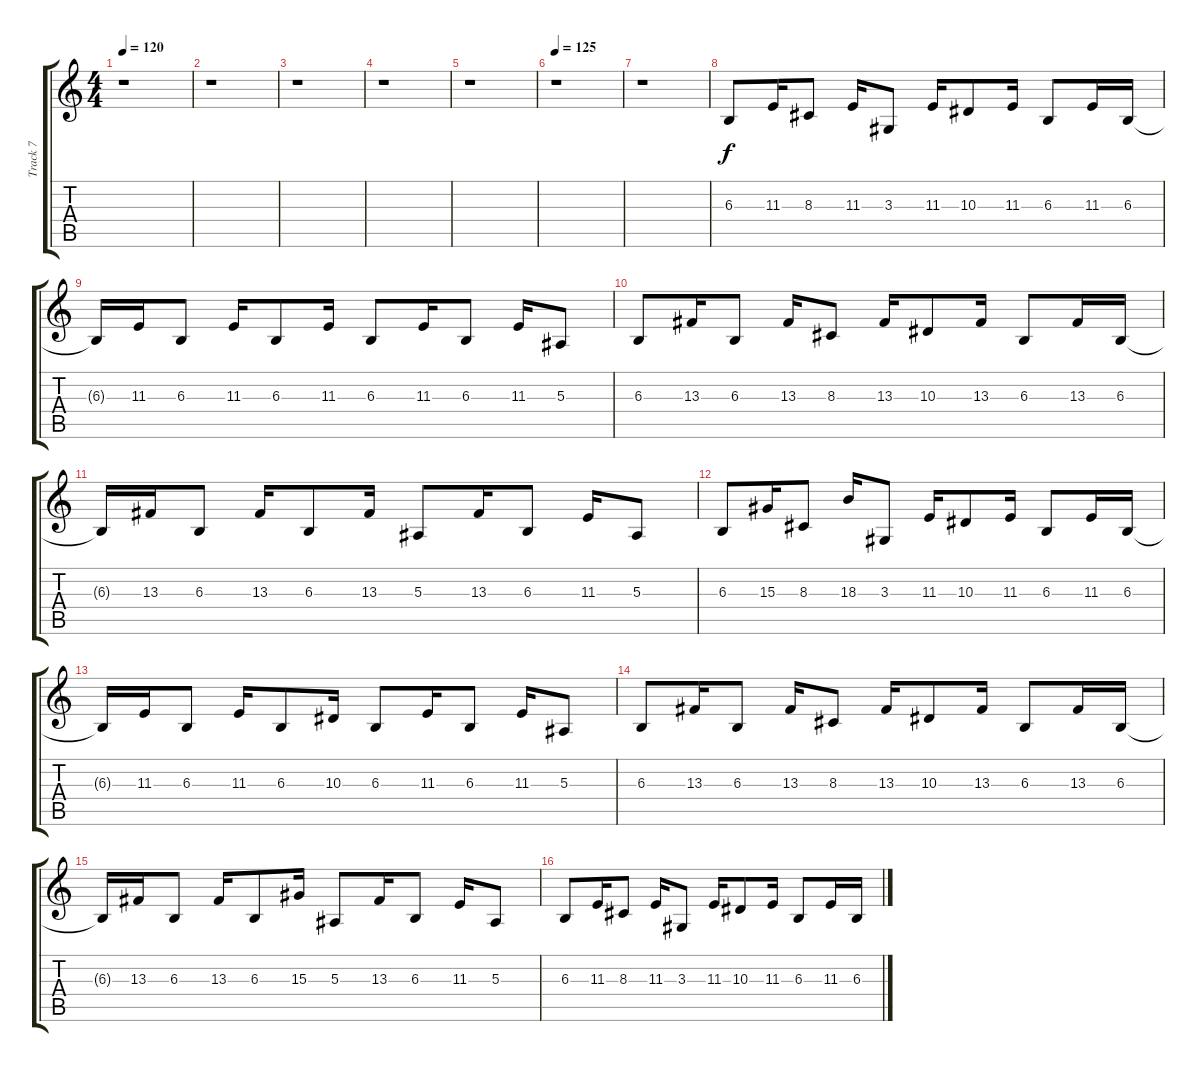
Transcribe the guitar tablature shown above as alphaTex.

\track ("Track 7" "Track 7") {instrument lead1square}
\staff {score tabs}
\tuning (D4 A3 F3 C3 G2 C2) {hide}
\ts (4 4)
\tempo 120
\clef g2
\ks c
r.1{dy f} |
r.1 |
r.1 |
r.1 |
r.1 |
\tempo 125
r.1 |
r.1 |
6.3.8 11.3.16 8.3.8 11.3.16 3.3.8 11.3.16 10.3.8 11.3.16 6.3.8 11.3.16 6.3.16 |
6.3{t}.16 11.3.16 6.3.8 11.3.16 6.3.8 11.3.16 6.3.8 11.3.16 6.3.8 11.3.16 5.3.8 |
6.3.8 13.3.16 6.3.8 13.3.16 8.3.8 13.3.16 10.3.8 13.3.16 6.3.8 13.3.16 6.3.16 |
6.3{t}.16 13.3.16 6.3.8 13.3.16 6.3.8 13.3.16 5.3.8 13.3.16 6.3.8 11.3.16 5.3.8 |
6.3.8 15.3.16 8.3.8 18.3.16 3.3.8 11.3.16 10.3.8 11.3.16 6.3.8 11.3.16 6.3.16 |
6.3{t}.16 11.3.16 6.3.8 11.3.16 6.3.8 10.3.16 6.3.8 11.3.16 6.3.8 11.3.16 5.3.8 |
6.3.8 13.3.16 6.3.8 13.3.16 8.3.8 13.3.16 10.3.8 13.3.16 6.3.8 13.3.16 6.3.16 |
6.3{t}.16 13.3.16 6.3.8 13.3.16 6.3.8 15.3.16 5.3.8 13.3.16 6.3.8 11.3.16 5.3.8 |
6.3.8 11.3.16 8.3.8 11.3.16 3.3.8 11.3.16 10.3.8 11.3.16 6.3.8 11.3.16 6.3.16
